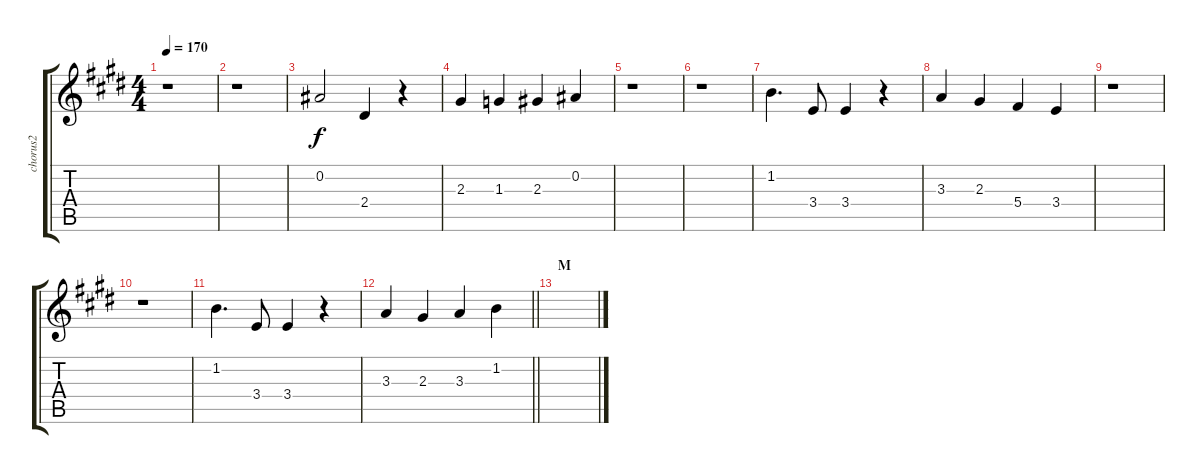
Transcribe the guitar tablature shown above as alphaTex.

\track ("chorus2" "chorus2") {instrument electricguitarjazz}
\staff {score tabs}
\tuning (Eb4 Bb3 Gb3 Db3 Ab2 Eb2) {hide}
\ts (4 4)
\tempo 170
\clef g2
\ks e
r.1{dy f} |
r.1 |
0.2.2 2.4.4 r.4 |
2.3.4 1.3.4 2.3.4 0.2.4 |
r.1 |
r.1 |
1.2.4{d} 3.4.8 3.4.4 r.4 |
3.3.4 2.3.4 5.4.4 3.4.4 |
r.1 |
r.1 |
1.2.4{d} 3.4.8 3.4.4 r.4 |
\barLineRight lightlight
3.3.4 2.3.4 3.3.4 1.2.4 |
\section ("" "M")
